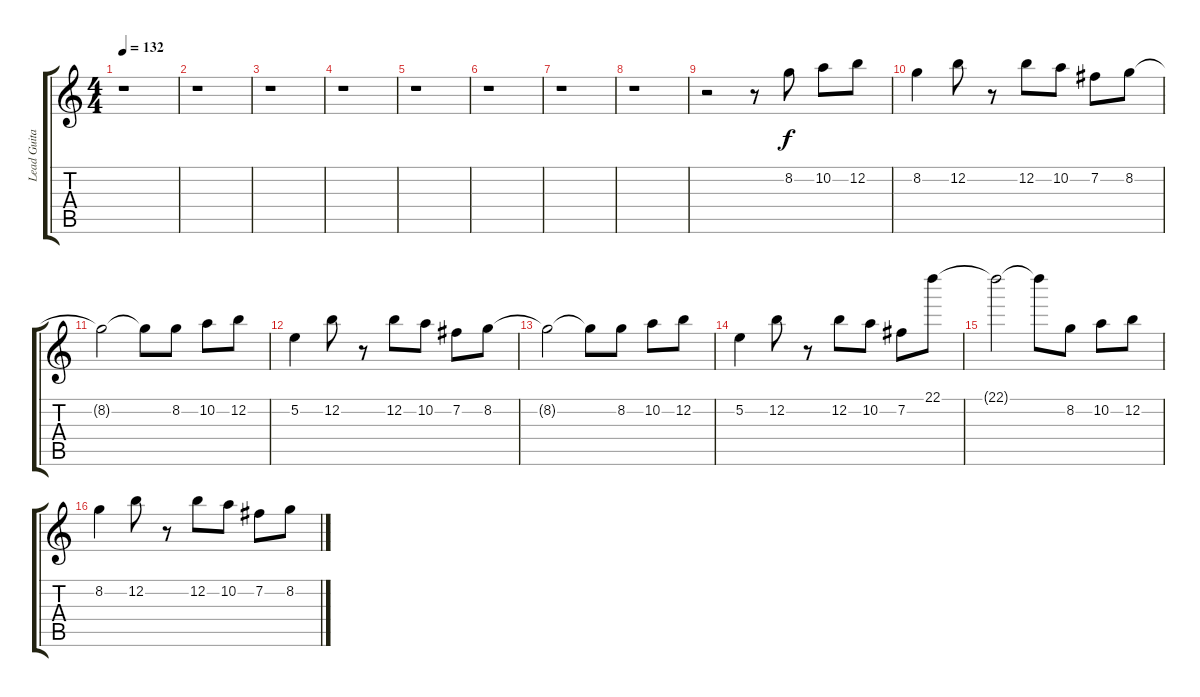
\track ("Lead Guitar" "Lead Guita") {instrument distortionguitar}
\staff {score tabs}
\tuning (E4 B3 G3 D3 A2 E2) {hide}
\ts (4 4)
\tempo 132
\clef g2
\ks c
r.1{dy f} |
r.1 |
r.1 |
r.1 |
r.1 |
r.1 |
r.1 |
r.1 |
r.2 r.8 8.2.8 10.2.8 12.2.8 |
8.2.4 12.2.8 r.8 12.2.8 10.2.8 7.2.8 8.2.8 |
8.2{t}.2 8.2{t}.8 8.2.8 10.2.8 12.2.8 |
5.2.4 12.2.8 r.8 12.2.8 10.2.8 7.2.8 8.2.8 |
8.2{t}.2 8.2{t}.8 8.2.8 10.2.8 12.2.8 |
5.2.4 12.2.8 r.8 12.2.8 10.2.8 7.2.8 22.1.8 |
22.1{t}.2 22.1{t}.8 8.2.8 10.2.8 12.2.8 |
8.2.4 12.2.8 r.8 12.2.8 10.2.8 7.2.8 8.2.8
